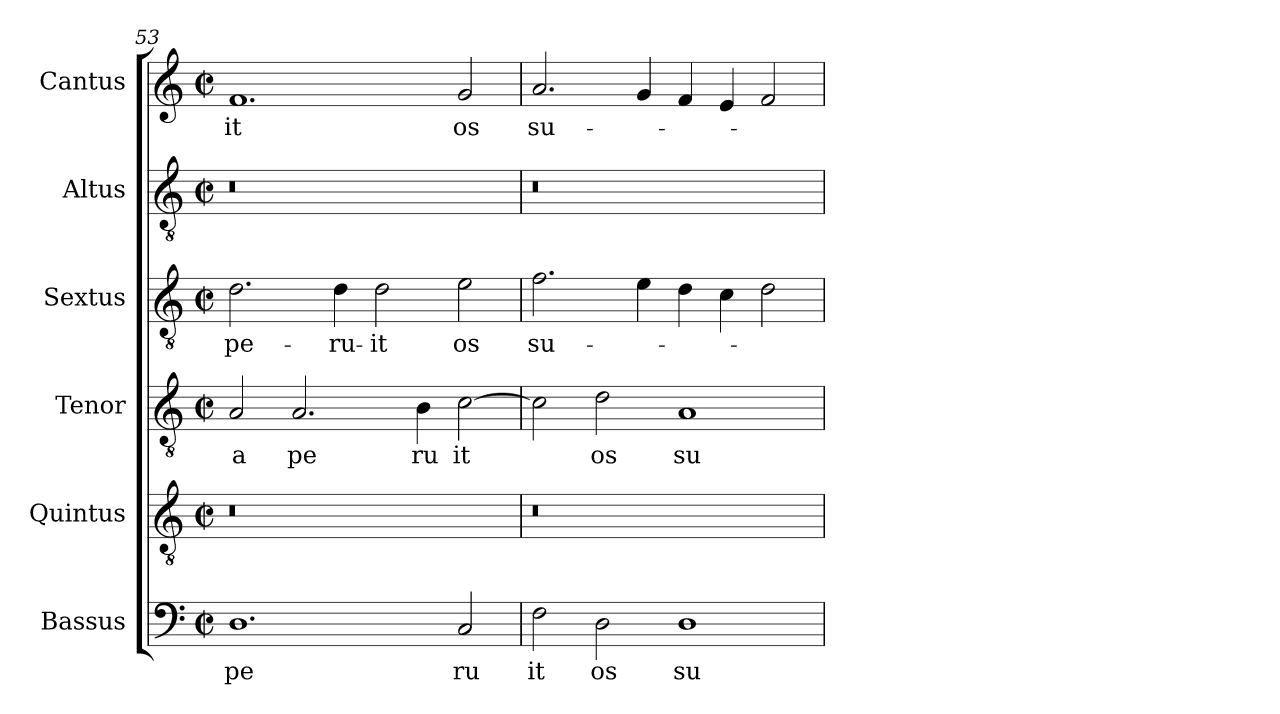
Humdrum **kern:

**kern	**text	**kern	**kern	**text	**kern	**text	**kern	**kern	**text
*part6	*part6	*part5	*part4	*part4	*part3	*part3	*part2	*part1	*part1
*staff6	*staff6	*staff5	*staff4	*staff4	*staff3	*staff3	*staff2	*staff1	*staff1
*I"Bassus	*	*I"Quintus	*I"Tenor	*	*I"Sextus	*	*I"Altus	*I"Cantus	*
!!LO:LB:g=z
*clefF4	*	*clefGv2	*clefGv2	*	*clefGv2	*	*clefGv2	*clefG2	*
*M2/2	*	*M2/2	*M2/2	*	*M2/2	*	*M2/2	*M2/2	*
*met(c|)	*	*met(c|)	*met(c|)	*	*met(c|)	*	*met(c|)	*met(c|)	*
=53	=53	=53	=53	=53	=53	=53	=53	=53	=53
!	!LO:LY:b:cj	!	!	!LO:LY:b:cj	!	!LO:LY:b:cj	!	!	!LO:LY:b:cj
1.D	-pe	0r	2A/	a	2.d\	-pe-	0r	1.f	it
!	!	!	!	!LO:LY:b:cj	!	!	!	!	!
.	.	.	2.A/	pe	.	.	.	.	.
!	!	!	!	!	!	!LO:LY:b:cj	!	!	!
.	.	.	.	.	4d\	-ru-	.	.	.
!	!	!	!	!	!	!LO:LY:b:cj	!	!	!
.	.	.	.	.	2d\	-it	.	.	.
!	!	!	!	!LO:LY:b:cj	!	!	!	!	!
.	.	.	4B\	ru	.	.	.	.	.
!	!LO:LY:b:cj	!	!	!LO:LY:b:cj	!	!LO:LY:b:cj	!	!	!LO:LY:b:cj
2C/	ru	.	[>2c\	it	2e\	os	.	2g/	os
=54	=54	=54	=54	=54	=54	=54	=54	=54	=54
!	!LO:LY:b:cj	!	!	!	!	!LO:LY:b:cj	!	!	!LO:LY:b:cj
2F\	it	0r	2c\]	.	2.f\	su-	0r	2.a/	su-
!	!LO:LY:b:cj	!	!	!LO:LY:b:cj	!	!	!	!	!
2D\	os	.	2d\	os	.	.	.	.	.
.	.	.	.	.	4e\	.	.	4g/	.
!	!LO:LY:b:cj	!	!	!LO:LY:b:cj	!	!	!	!	!
1D	su	.	1A	su	4d\	.	.	4f/	.
.	.	.	.	.	4c\	.	.	4e/	.
.	.	.	.	.	2d\	.	.	2f/	.
=	=	=	=	=	=	=	=	=	=
*-	*-	*-	*-	*-	*-	*-	*-	*-	*-
